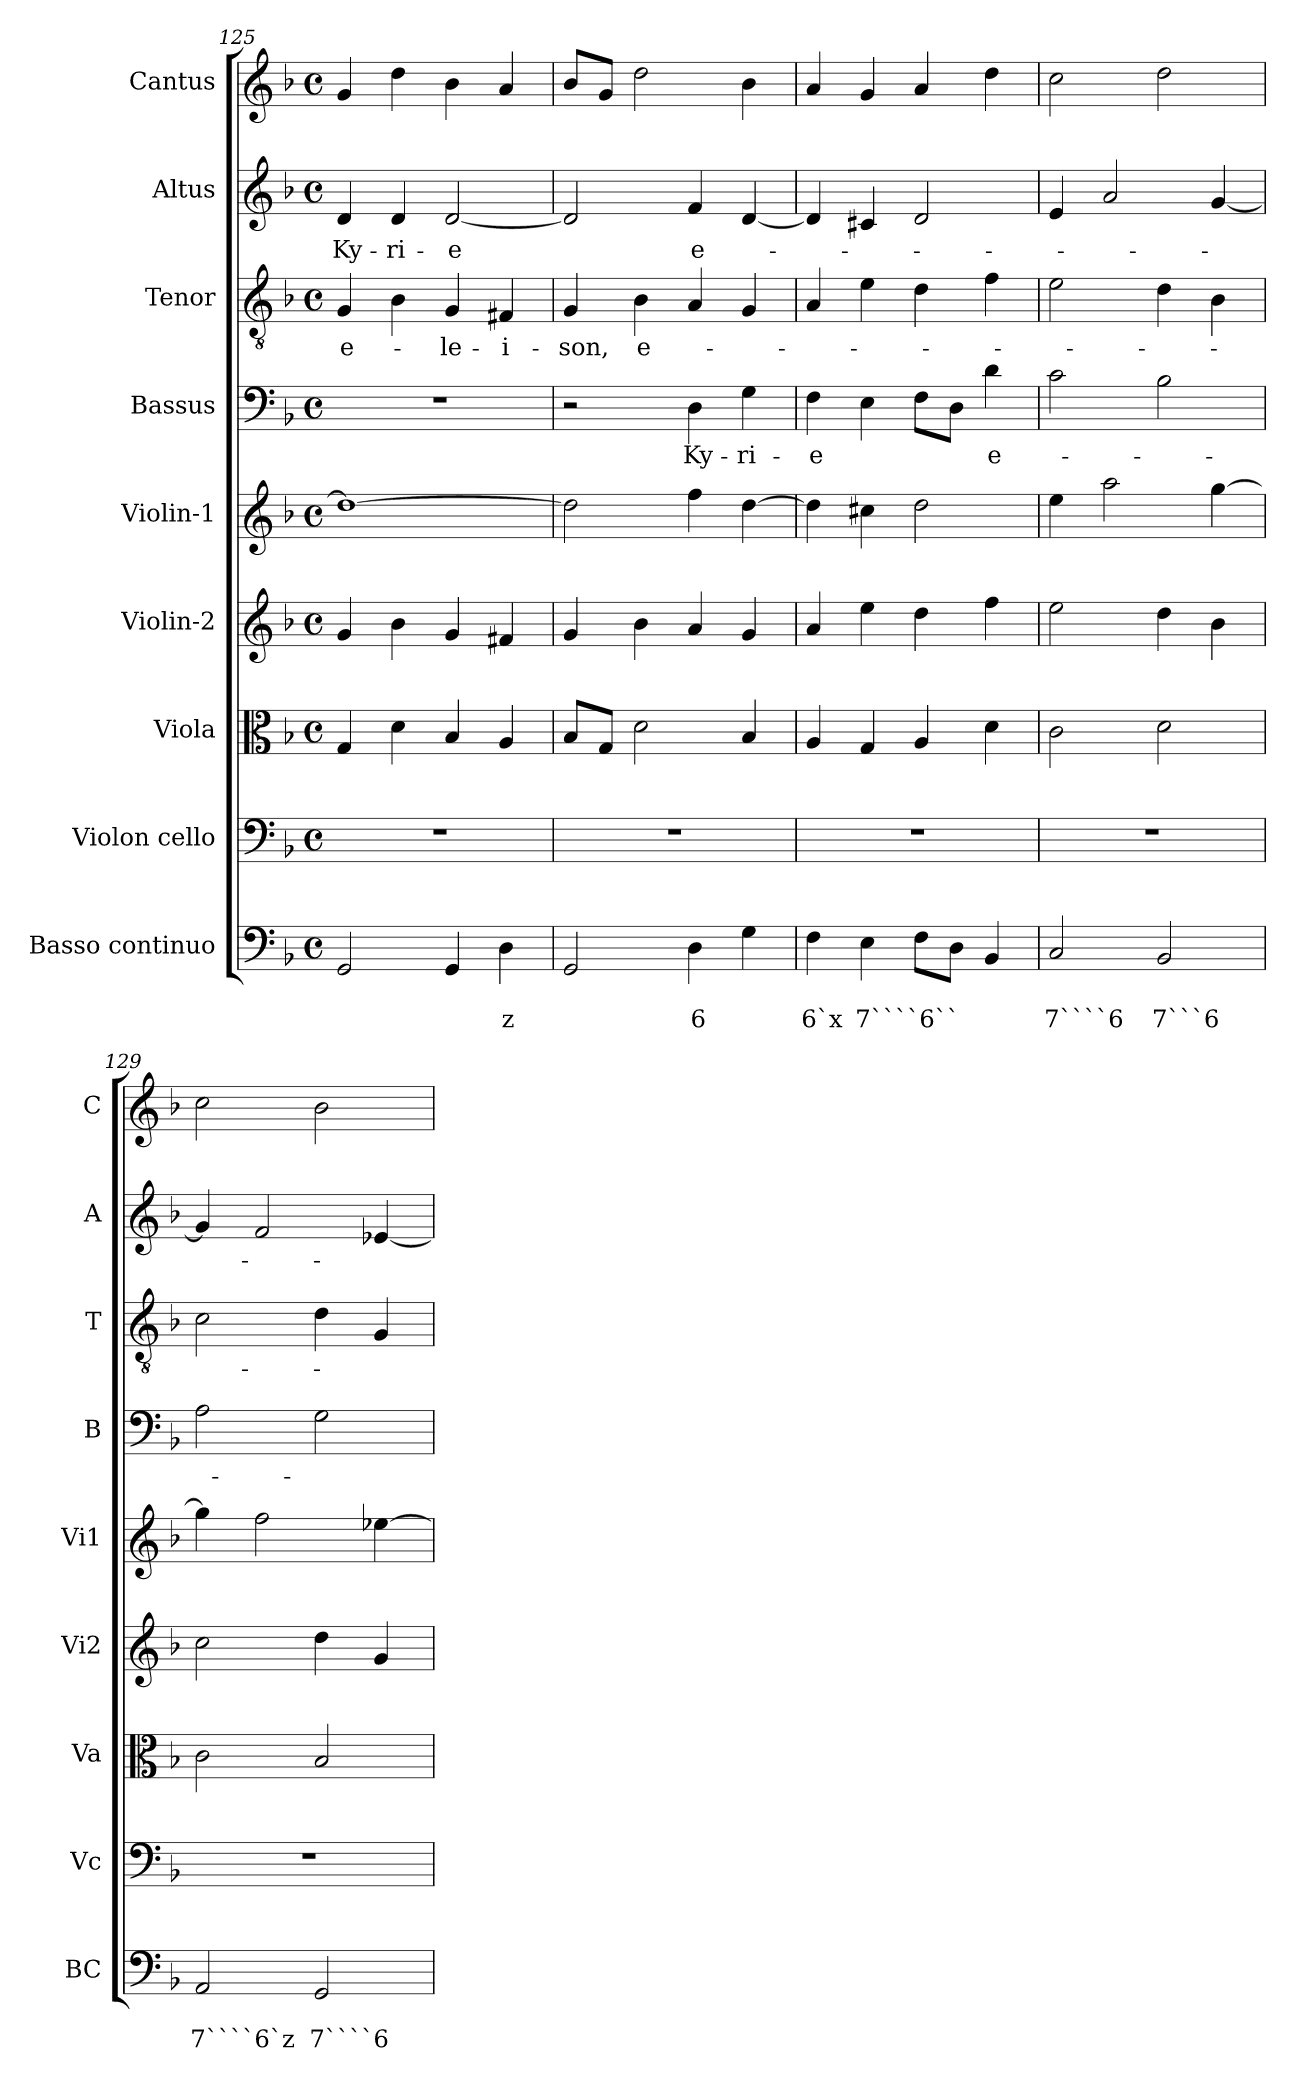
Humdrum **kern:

**kern	**text	**text	**kern	**kern	**kern	**kern	**kern	**text	**kern	**text	**kern	**text	**kern
*part9	*part9	*part9	*part8	*part7	*part6	*part5	*part4	*part4	*part3	*part3	*part2	*part2	*part1
*staff9	*staff9	*staff9	*staff8	*staff7	*staff6	*staff5	*staff4	*staff4	*staff3	*staff3	*staff2	*staff2	*staff1
*I"Basso continuo	*	*	*I"Violon cello	*I"Viola	*I"Violin-2	*I"Violin-1	*I"Bassus	*	*I"Tenor	*	*I"Altus	*	*I"Cantus
*I'BC	*	*	*I'Vc	*I'Va	*I'Vi2	*I'Vi1	*I'B	*	*I'T	*	*I'A	*	*I'C
*clefF4	*	*	*clefF4	*clefC3	*clefG2	*clefG2	*clefF4	*	*clefGv2	*	*clefG2	*	*clefG2
*k[b-]	*	*	*k[b-]	*k[b-]	*k[b-]	*k[b-]	*k[b-]	*	*k[b-]	*	*k[b-]	*	*k[b-]
*F:	*	*	*F:	*F:	*F:	*F:	*F:	*	*F:	*	*F:	*	*F:
*M4/4	*	*	*M4/4	*M4/4	*M4/4	*M4/4	*M4/4	*	*M4/4	*	*M4/4	*	*M4/4
*met(c)	*	*	*met(c)	*met(c)	*met(c)	*met(c)	*met(c)	*	*met(c)	*	*met(c)	*	*met(c)
=125	=125	=125	=125	=125	=125	=125	=125	=125	=125	=125	=125	=125	=125
!	!	!	!	!	!	!	!	!	!	!LO:LY:b	!	!LO:LY:b	!
2GG/	.	.	1r	4G/	4g/	1dd_	1r	.	4G/	e-	4d/	Ky-	4g/
!	!	!	!	!	!	!	!	!	!	!	!	!LO:LY:b	!
.	.	.	.	4d\	4b-\	.	.	.	4B-\	.	4d/	-ri-	4dd\
!	!	!	!	!	!	!	!	!	!	!LO:LY:b	!	!LO:LY:b	!
4GG/	.	.	.	4B-/	4g/	.	.	.	4G/	-le-	[2d/	-e	4b-\
!	!	!LO:LY:b	!	!	!	!	!	!	!	!LO:LY:b	!	!	!
4D\	.	z	.	4A/	4f#X/	.	.	.	4F#X/	-i-	.	.	4a/
=126	=126	=126	=126	=126	=126	=126	=126	=126	=126	=126	=126	=126	=126
!	!	!	!	!	!	!	!	!	!	!LO:LY:b	!	!	!
2GG/	.	.	1r	8B-/L	4g/	2dd\]	2r	.	4G/	-son,	2d/]	.	8b-/L
.	.	.	.	8G/J	.	.	.	.	.	.	.	.	8g/J
!	!	!	!	!	!	!	!	!	!	!LO:LY:b	!	!	!
.	.	.	.	2d\	4b-\	.	.	.	4B-\	e-	.	.	2dd\
!	!	!LO:LY:b	!	!	!	!	!	!LO:LY:b	!	!	!	!LO:LY:b	!
4D\	.	6	.	.	4a/	4ff\	4D\	Ky-	4A/	.	4f/	e-	.
!	!	!	!	!	!	!	!	!LO:LY:b	!	!	!	!	!
4G\	.	.	.	4B-/	4g/	[4dd\	4G\	-ri-	4G/	.	[4d/	.	4b-\
=127	=127	=127	=127	=127	=127	=127	=127	=127	=127	=127	=127	=127	=127
!	!	!LO:LY:b	!	!	!	!	!	!LO:LY:b	!	!	!	!	!
4F\	.	6`x	1r	4A/	4a/	4dd\]	4F\	-e	4A/	.	4d/]	.	4a/
!	!	!LO:LY:b	!	!	!	!	!	!	!	!	!	!	!
4E\	.	7````6``	.	4G/	4ee\	4cc#X\	4E\	.	4e\	.	4c#X/	.	4g/
8F\L	.	.	.	4A/	4dd\	2dd\	8F\L	.	4d\	.	2d/	.	4a/
8D\J	.	.	.	.	.	.	8D\J	.	.	.	.	.	.
!	!	!	!	!	!	!	!	!LO:LY:b	!	!	!	!	!
4BB-/	.	.	.	4d\	4ff\	.	4d\	e-	4f\	.	.	.	4dd\
!!LO:LB:g=z
=128	=128	=128	=128	=128	=128	=128	=128	=128	=128	=128	=128	=128	=128
!	!	!LO:LY:b	!	!	!	!	!	!	!	!	!	!	!
2C/	.	7````6	1r	2c\	2ee\	4ee\	2c\	.	2e\	.	4e/	.	2cc\
.	.	.	.	.	.	2aa\	.	.	.	.	2a/	.	.
!	!	!LO:LY:b	!	!	!	!	!	!	!	!	!	!	!
2BB-/	.	7```6	.	2d\	4dd\	.	2B-\	.	4d\	.	.	.	2dd\
.	.	.	.	.	4b-\	[4gg\	.	.	4B-\	.	[4g/	.	.
=129	=129	=129	=129	=129	=129	=129	=129	=129	=129	=129	=129	=129	=129
!	!	!LO:LY:b	!	!	!	!	!	!	!	!	!	!	!
2AA/	.	7````6`z	1r	2c\	2cc\	4gg\]	2A\	.	2c\	.	4g/]	.	2cc\
.	.	.	.	.	.	2ff\	.	.	.	.	2f/	.	.
!	!	!LO:LY:b	!	!	!	!	!	!	!	!	!	!	!
2GG/	.	7````6	.	2B-/	4dd\	.	2G\	.	4d\	.	.	.	2b-\
.	.	.	.	.	4g/	[4ee-X\	.	.	4G/	.	[4e-X/	.	.
=	=	=	=	=	=	=	=	=	=	=	=	=	=
*-	*-	*-	*-	*-	*-	*-	*-	*-	*-	*-	*-	*-	*-
